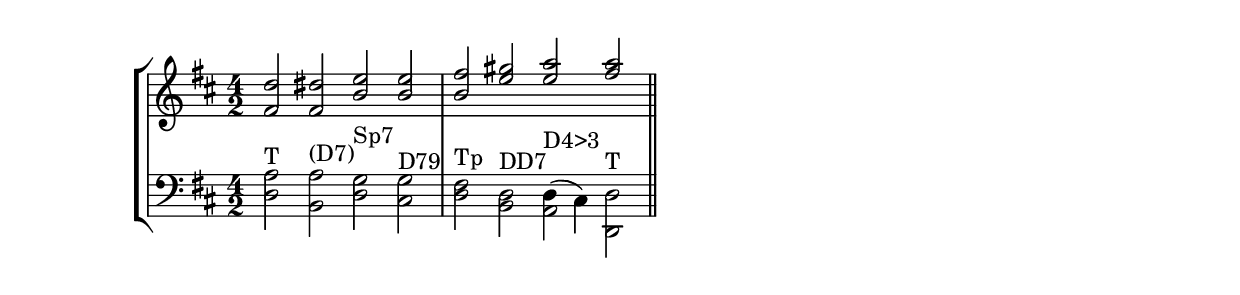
\version "2.18.2"

\header { tagline = "" }

\score {
  \new StaffGroup {
    \time 4/2
    <<
      \new Staff {
        \relative d' {
          \clef "treble"
          \key d \major  
          \stemUp
          < fis  d'>2 
          < fis  dis'>2 
          < b  e>2 
          < b  e>2
          |
          < b fis'>2 
          < e gis >2 
          < e a >2
          < a fis>2       
          \bar "||"
        }   
      }
      \new Staff {
        \relative d { 
          \clef "bass"
          \key d \major  
          \stemDown
          < d a'>2 ^\markup {T}
          < b a'>2 ^\markup {(D7)}
          < d g>2 ^\markup {Sp7}
          < cis g'>2 ^\markup {D79}
          |
          < d fis>2 ^\markup {Tp}
          < b d>2  ^\markup {DD7}
          <<
            { a2 ^\markup {D4>3}}
            { d4( cis4) }
          >> 
          < d, d'>2 ^\markup {T}      
          \bar "||"
        }   
      }
    >>
  }
  \layout { }
  \midi {}
}

